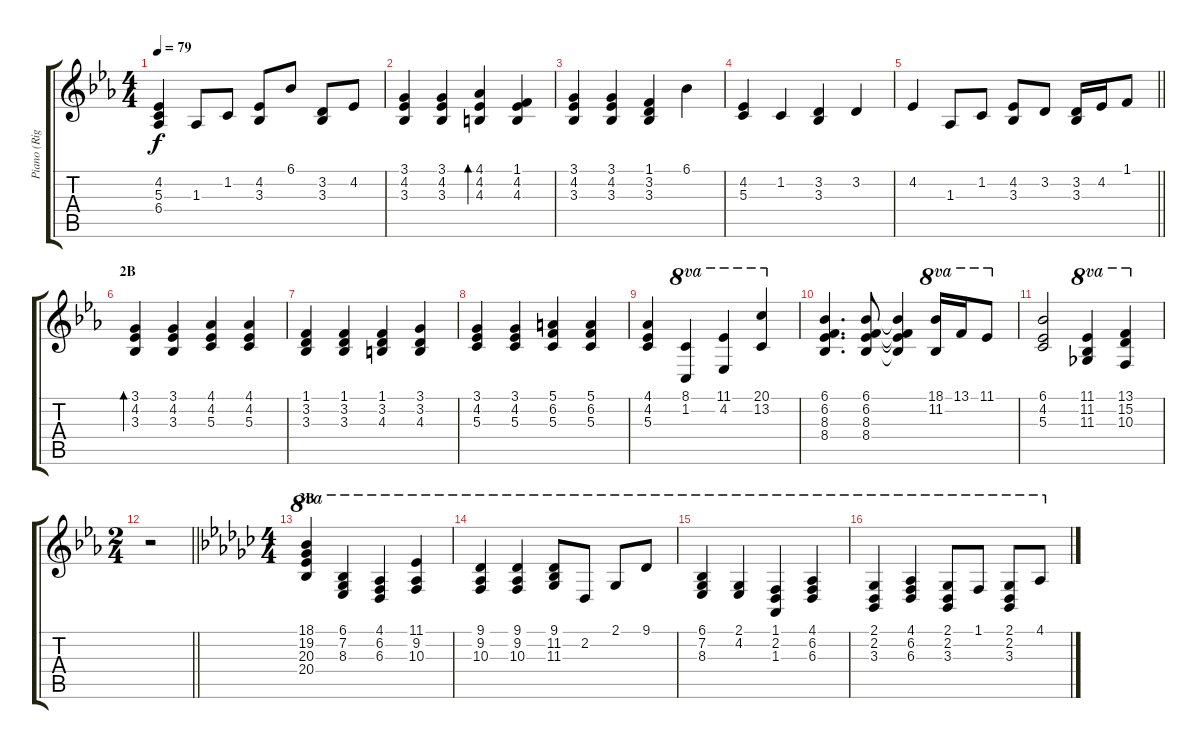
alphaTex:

\track ("Piano (Right Hand)" "Piano (Rig") {instrument acousticgrandpiano}
\staff {score tabs}
\tuning (E4 B3 G3 D3 A2 E2) {hide}
\ts (4 4)
\tempo 79
\clef g2
\ks eb
(4.2 5.3 6.4).4{dy f} 1.3.8 1.2.8 (4.2 3.3).8 6.1.8 (3.2 3.3).8 4.2.8 |
(3.1 4.2 3.3).4 (3.1 4.2 3.3).4 (4.1 4.2 4.3).4{bd 240} (1.1 4.2 4.3).4 |
(3.1 4.2 3.3).4 (3.1 4.2 3.3).4 (1.1 3.2 3.3).4 6.1.4 |
(4.2 5.3).4 1.2.4 (3.2 3.3).4 3.2.4 |
\barLineRight lightlight
4.2.4 1.3.8 1.2.8 (4.2 3.3).8 3.2.8 (3.2 3.3).16 4.2.16 1.1.8 |
\section ("" "2B")
(3.1 4.2 3.3).4{bd 120} (3.1 4.2 3.3).4 (4.1 4.2 5.3).4 (4.1 4.2 5.3).4 |
(1.1 3.2 3.3).4 (1.1 3.2 3.3).4 (1.1 3.2 4.3).4 (3.1 3.2 4.3).4 |
(3.1 4.2 5.3).4 (3.1 4.2 5.3).4 (5.1 6.2 5.3).4 (5.1 6.2 5.3).4 |
(4.1 4.2 5.3).4 (8.1 1.2).4{ot 8va} (11.1 4.2).4{ot 8va} (20.1 13.2).4{ot 8va} |
(6.1 6.2 8.3 8.4).4{d} (6.1 6.2 8.3 8.4).8 (6.1{t} 6.2{t} 8.3{t} 8.4{t}).4 (18.1 11.2).16{ot 8va} 13.1.16{ot 8va} 11.1.8{ot 8va} |
(6.1 4.2 5.3).2 (11.1 11.2 11.3).4{ot 8va} (13.1 15.2 10.3).4{ot 8va} |
\ts (2 4)
\barLineRight lightlight
r.2 |
\ts (4 4)
\section ("" "3B")
\ks gb
(18.1 19.2 20.3 20.4).4{ot 8va} (6.1 7.2 8.3).4{ot 8va} (4.1 6.2 6.3).4{ot 8va} (11.1 9.2 10.3).4{ot 8va} |
(9.1 9.2 10.3).4{ot 8va} (9.1 9.2 10.3).4{ot 8va} (9.1 11.2 11.3).8{ot 8va} 2.2.8{ot 8va} 2.1.8{ot 8va} 9.1.8{ot 8va} |
(6.1 7.2 8.3).4{ot 8va} (2.1 4.2).4{ot 8va} (1.1 2.2 1.3).4{ot 8va} (4.1 6.2 6.3).4{ot 8va} |
(2.1 2.2 3.3).4{ot 8va} (4.1 6.2 6.3).4{ot 8va} (2.1 2.2 3.3).8{ot 8va} 1.1.8{ot 8va} (2.1 2.2 3.3).8{ot 8va} 4.1.8{ot 8va}
